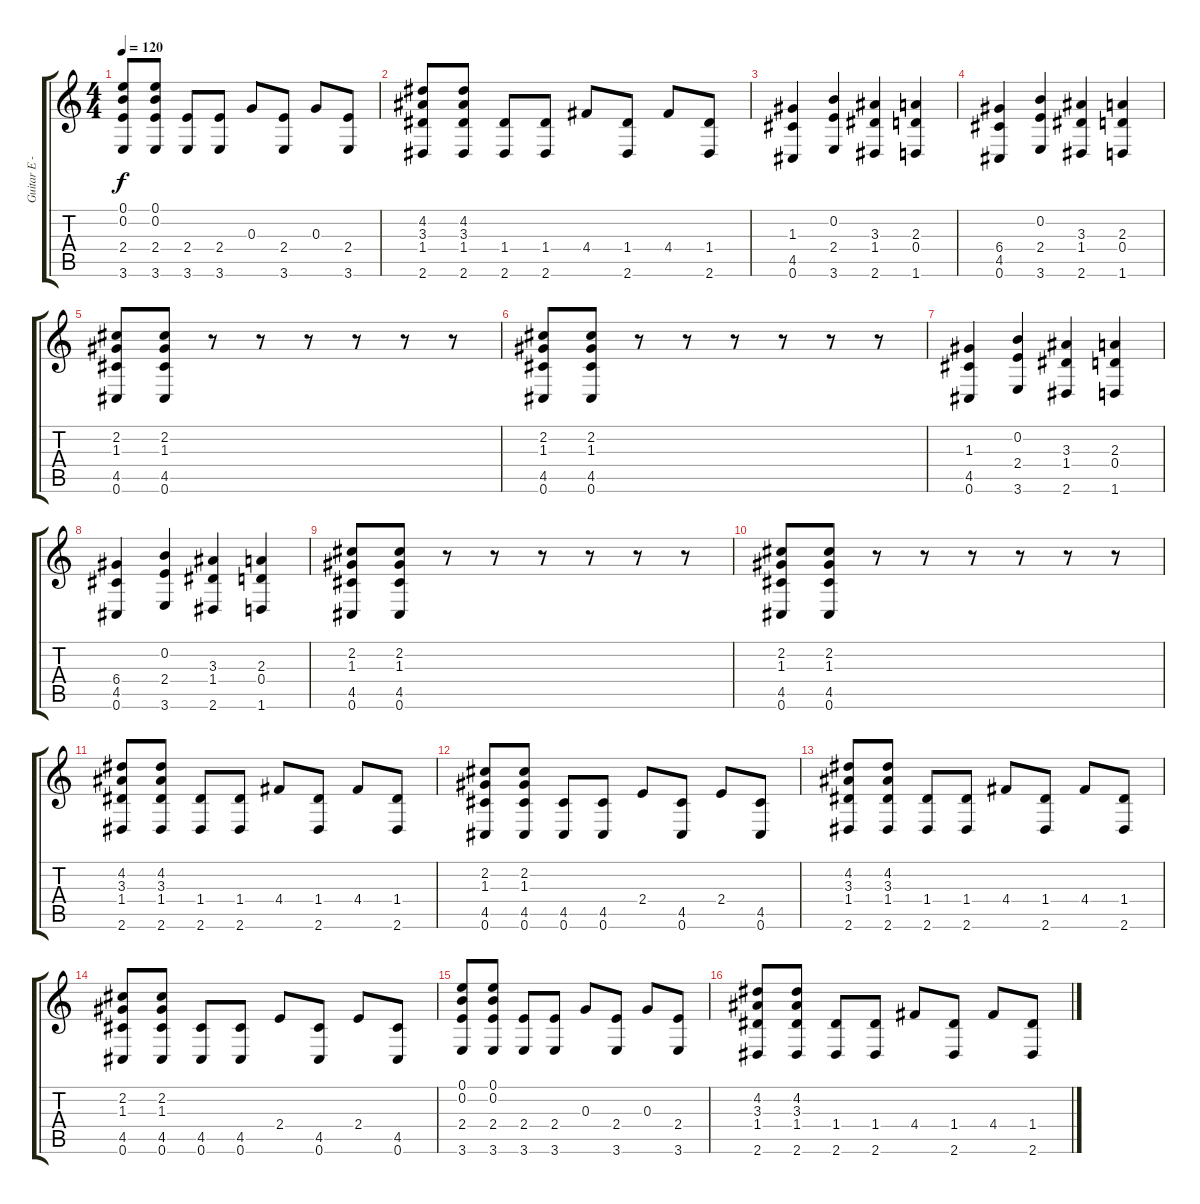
\track ("Guitar E - C# -  Dennis Sherman" "Guitar E -") {instrument distortionguitar}
\staff {score tabs}
\tuning (E4 B3 G3 D3 A2 Db2) {hide}
\ts (4 4)
\tempo 120
\clef g2
\ks c
(0.1 0.2 2.4 3.6).8{dy f} (0.1 0.2 2.4 3.6).8 (2.4 3.6).8 (2.4 3.6).8 0.3.8 (2.4 3.6).8 0.3.8 (2.4 3.6).8 |
(4.2 3.3 1.4 2.6).8 (4.2 3.3 1.4 2.6).8 (1.4 2.6).8 (1.4 2.6).8 4.4.8 (1.4 2.6).8 4.4.8 (1.4 2.6).8 |
(1.3 4.5 0.6).4 (0.2 2.4 3.6).4 (3.3 1.4 2.6).4 (2.3 0.4 1.6).4 |
(6.4 4.5 0.6).4 (0.2 2.4 3.6).4 (3.3 1.4 2.6).4 (2.3 0.4 1.6).4 |
(2.2 1.3 4.5 0.6).8 (2.2 1.3 4.5 0.6).8 r.8 r.8 r.8 r.8 r.8 r.8 |
(2.2 1.3 4.5 0.6).8 (2.2 1.3 4.5 0.6).8 r.8 r.8 r.8 r.8 r.8 r.8 |
(1.3 4.5 0.6).4 (0.2 2.4 3.6).4 (3.3 1.4 2.6).4 (2.3 0.4 1.6).4 |
(6.4 4.5 0.6).4 (0.2 2.4 3.6).4 (3.3 1.4 2.6).4 (2.3 0.4 1.6).4 |
(2.2 1.3 4.5 0.6).8 (2.2 1.3 4.5 0.6).8 r.8 r.8 r.8 r.8 r.8 r.8 |
(2.2 1.3 4.5 0.6).8 (2.2 1.3 4.5 0.6).8 r.8 r.8 r.8 r.8 r.8 r.8 |
(4.2 3.3 1.4 2.6).8 (4.2 3.3 1.4 2.6).8 (1.4 2.6).8 (1.4 2.6).8 4.4.8 (1.4 2.6).8 4.4.8 (1.4 2.6).8 |
(2.2 1.3 4.5 0.6).8 (2.2 1.3 4.5 0.6).8 (4.5 0.6).8 (4.5 0.6).8 2.4.8 (4.5 0.6).8 2.4.8 (4.5 0.6).8 |
(4.2 3.3 1.4 2.6).8 (4.2 3.3 1.4 2.6).8 (1.4 2.6).8 (1.4 2.6).8 4.4.8 (1.4 2.6).8 4.4.8 (1.4 2.6).8 |
(2.2 1.3 4.5 0.6).8 (2.2 1.3 4.5 0.6).8 (4.5 0.6).8 (4.5 0.6).8 2.4.8 (4.5 0.6).8 2.4.8 (4.5 0.6).8 |
(0.1 0.2 2.4 3.6).8 (0.1 0.2 2.4 3.6).8 (2.4 3.6).8 (2.4 3.6).8 0.3.8 (2.4 3.6).8 0.3.8 (2.4 3.6).8 |
(4.2 3.3 1.4 2.6).8 (4.2 3.3 1.4 2.6).8 (1.4 2.6).8 (1.4 2.6).8 4.4.8 (1.4 2.6).8 4.4.8 (1.4 2.6).8
